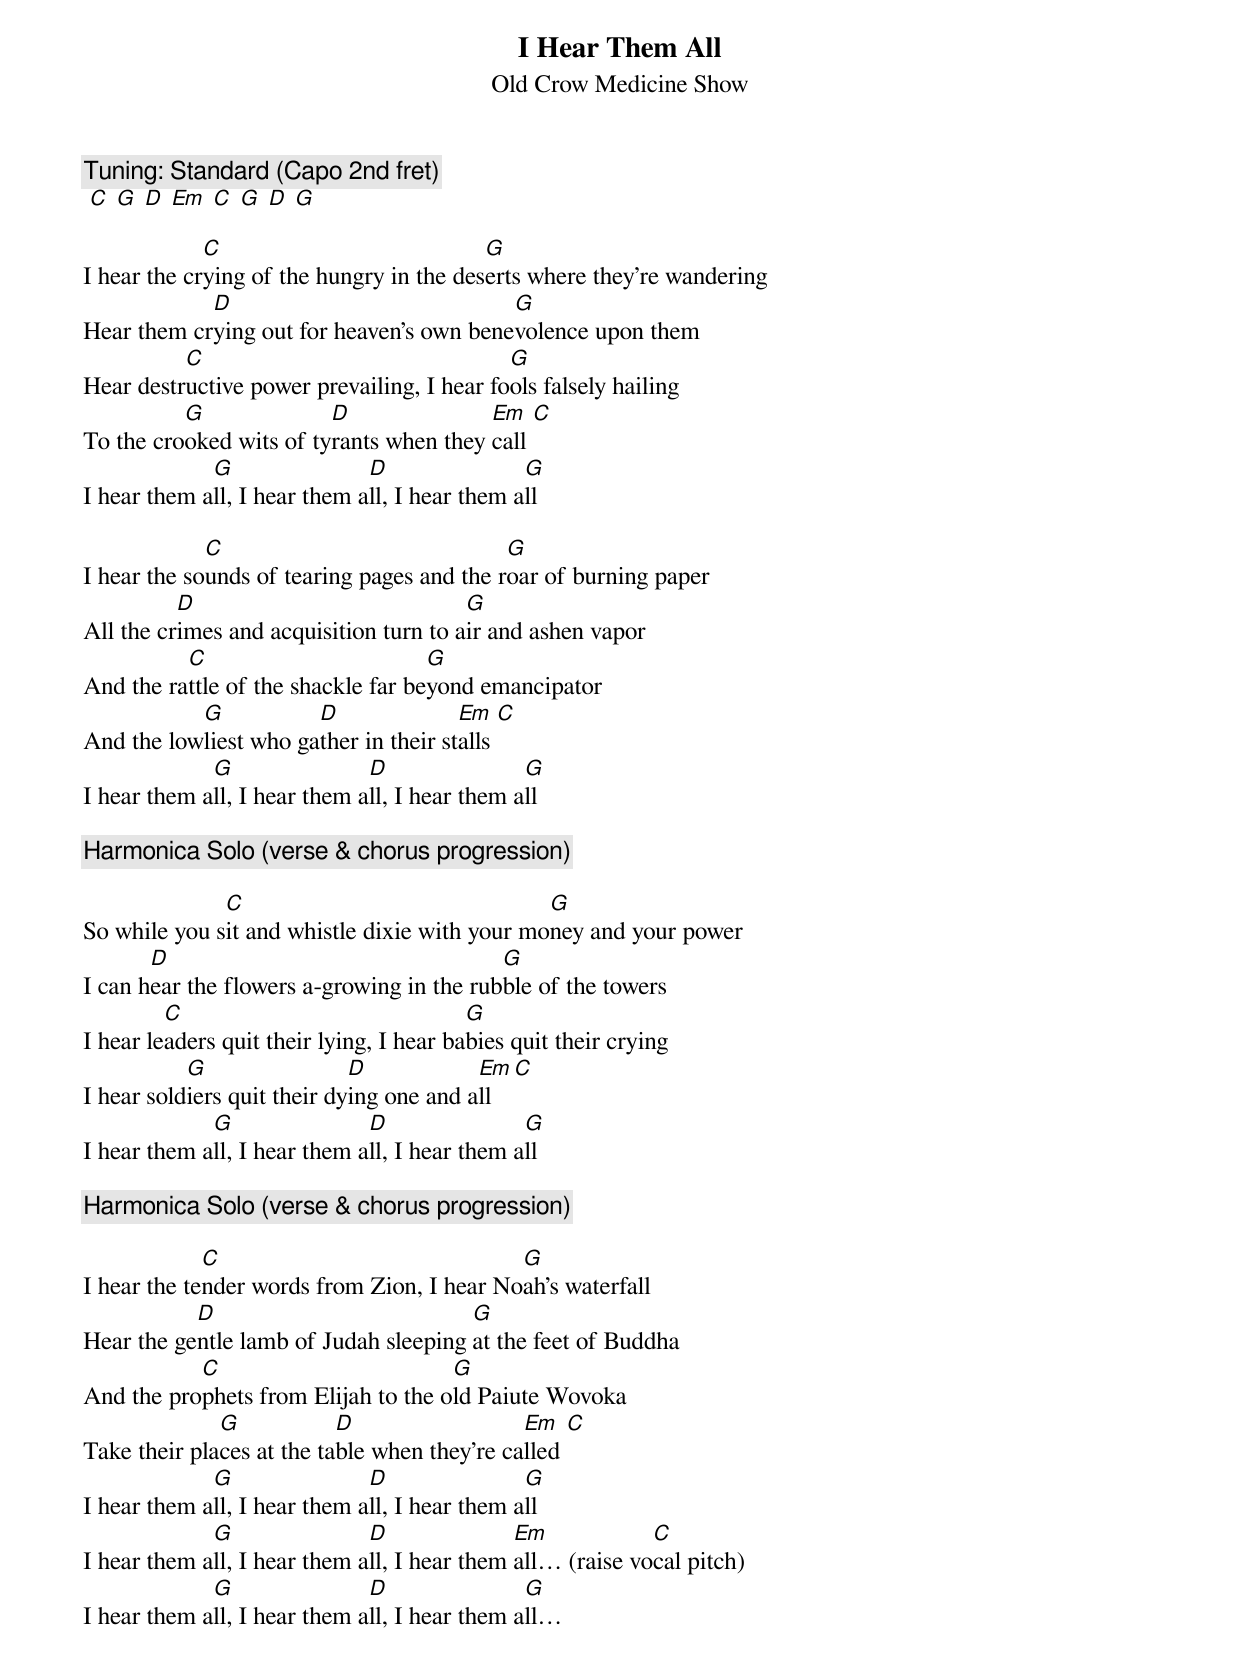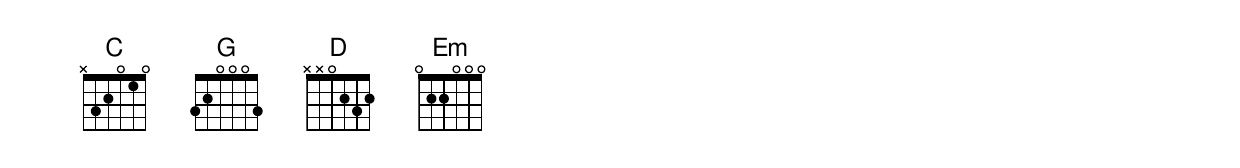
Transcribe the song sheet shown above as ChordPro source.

{title: I Hear Them All}
{subtitle: Old Crow Medicine Show}
{c:Tuning: Standard (Capo 2nd fret)}
 [C] [G] [D] [Em] [C] [G] [D] [G]

I hear the cr[C]ying of the hungry in the des[G]erts where they're wandering
Hear them cr[D]ying out for heaven’s own bene[G]volence upon them
Hear destr[C]uctive power prevailing, I hear fo[G]ols falsely hailing
To the cro[G]oked wits of ty[D]rants when they [Em]call [C]
I hear them a[G]ll, I hear them a[D]ll, I hear them a[G]ll

I hear the so[C]unds of tearing pages and the r[G]oar of burning paper
All the cr[D]imes and acquisition turn to a[G]ir and ashen vapor
And the ra[C]ttle of the shackle far be[G]yond emancipator
And the low[G]liest who ga[D]ther in their st[Em]alls [C]
I hear them a[G]ll, I hear them a[D]ll, I hear them a[G]ll

{c:Harmonica Solo (verse & chorus progression)}

So while you s[C]it and whistle dixie with your mo[G]ney and your power
I can h[D]ear the flowers a-growing in the rub[G]ble of the towers
I hear le[C]aders quit their lying, I hear ba[G]bies quit their crying
I hear sold[G]iers quit their dy[D]ing one and a[Em]ll [C]
I hear them a[G]ll, I hear them a[D]ll, I hear them a[G]ll

{c:Harmonica Solo (verse & chorus progression)}

I hear the te[C]nder words from Zion, I hear No[G]ah's waterfall
Hear the ge[D]ntle lamb of Judah sleeping [G]at the feet of Buddha
And the pro[C]phets from Elijah to the o[G]ld Paiute Wovoka
Take their pla[G]ces at the ta[D]ble when they're ca[Em]lled [C]
I hear them a[G]ll, I hear them a[D]ll, I hear them a[G]ll
I hear them a[G]ll, I hear them a[D]ll, I hear them [Em]all… (raise vo[C]cal pitch)
I hear them a[G]ll, I hear them a[D]ll, I hear them a[G]ll…
